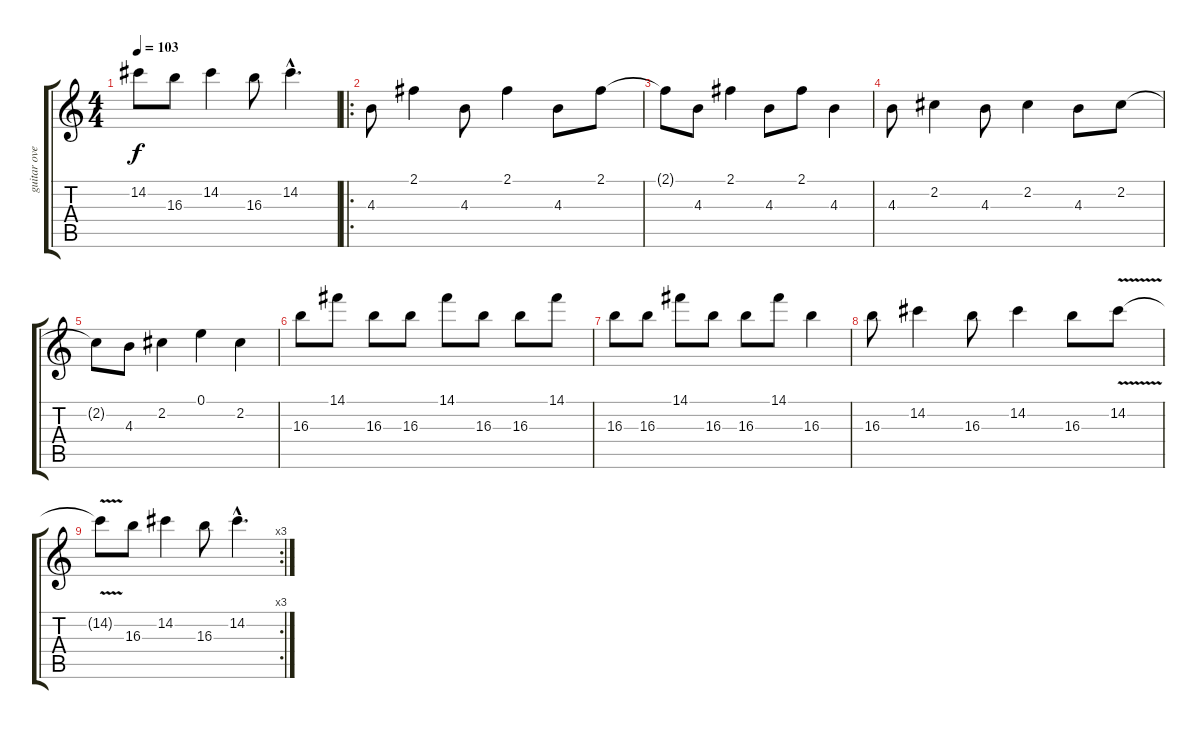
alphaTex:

\track ("guitar overdubs" "guitar ove") {instrument overdrivenguitar}
\staff {score tabs}
\tuning (E4 B3 G3 D3 A2 E2) {hide}
\ts (4 4)
\tempo 103
\clef g2
\ks c
14.2{t}.8{dy f} 16.3.8 14.2.4 16.3.8 14.2{hac}.4{d} |
\ro
4.3.8 2.1.4 4.3.8 2.1.4 4.3.8 2.1.8 |
2.1{t}.8 4.3.8 2.1.4 4.3.8 2.1.8 4.3.4 |
4.3.8 2.2.4 4.3.8 2.2.4 4.3.8 2.2.8 |
2.2{t}.8 4.3.8 2.2.4 0.1.4 2.2.4 |
16.3.8 14.1.8 16.3.8 16.3.8 14.1.8 16.3.8 16.3.8 14.1.8 |
16.3.8 16.3.8 14.1.8 16.3.8 16.3.8 14.1.8 16.3.4 |
16.3.8 14.2.4 16.3.8 14.2.4 16.3.8 14.2{v}.8 |
\rc 3
14.2{t}.8 16.3.8 14.2.4 16.3.8 14.2{hac}.4{d}
